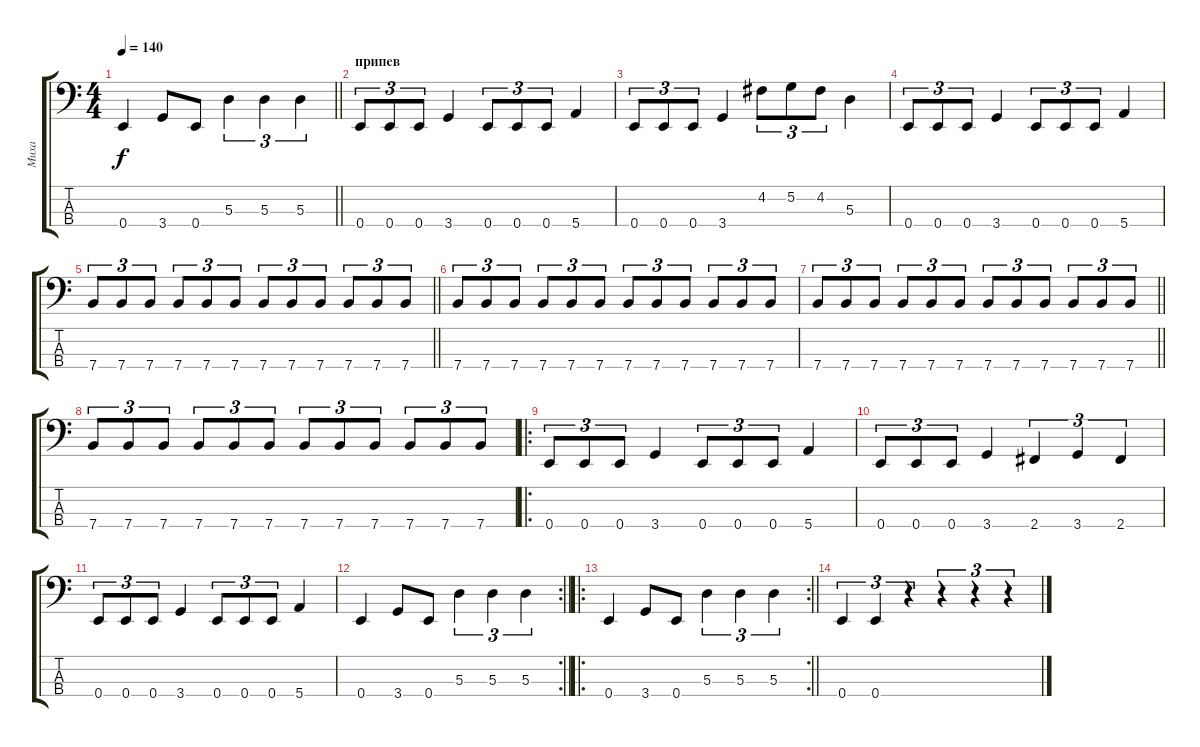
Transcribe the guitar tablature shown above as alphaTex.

\track ("Миха" "Миха") {instrument electricbassfinger}
\staff {score tabs}
\tuning (G2 D2 A1 E1) {hide}
\ts (4 4)
\tempo 140
\clef f4
\barLineRight lightlight
\ks c
0.4.4{dy f} 3.4.8 0.4.8 5.3.4{tu (3 2)} 5.3.4{tu (3 2)} 5.3.4{tu (3 2)} |
\section ("" "припев")
0.4.8{tu (3 2)} 0.4.8{tu (3 2)} 0.4.8{tu (3 2)} 3.4.4 0.4.8{tu (3 2)} 0.4.8{tu (3 2)} 0.4.8{tu (3 2)} 5.4.4 |
0.4.8{tu (3 2)} 0.4.8{tu (3 2)} 0.4.8{tu (3 2)} 3.4.4 4.2.8{tu (3 2)} 5.2.8{tu (3 2)} 4.2.8{tu (3 2)} 5.3.4 |
0.4.8{tu (3 2)} 0.4.8{tu (3 2)} 0.4.8{tu (3 2)} 3.4.4 0.4.8{tu (3 2)} 0.4.8{tu (3 2)} 0.4.8{tu (3 2)} 5.4.4 |
\barLineRight lightlight
7.4.8{tu (3 2)} 7.4.8{tu (3 2)} 7.4.8{tu (3 2)} 7.4.8{tu (3 2)} 7.4.8{tu (3 2)} 7.4.8{tu (3 2)} 7.4.8{tu (3 2)} 7.4.8{tu (3 2)} 7.4.8{tu (3 2)} 7.4.8{tu (3 2)} 7.4.8{tu (3 2)} 7.4.8{tu (3 2)} |
7.4.8{tu (3 2)} 7.4.8{tu (3 2)} 7.4.8{tu (3 2)} 7.4.8{tu (3 2)} 7.4.8{tu (3 2)} 7.4.8{tu (3 2)} 7.4.8{tu (3 2)} 7.4.8{tu (3 2)} 7.4.8{tu (3 2)} 7.4.8{tu (3 2)} 7.4.8{tu (3 2)} 7.4.8{tu (3 2)} |
\barLineRight lightlight
7.4.8{tu (3 2)} 7.4.8{tu (3 2)} 7.4.8{tu (3 2)} 7.4.8{tu (3 2)} 7.4.8{tu (3 2)} 7.4.8{tu (3 2)} 7.4.8{tu (3 2)} 7.4.8{tu (3 2)} 7.4.8{tu (3 2)} 7.4.8{tu (3 2)} 7.4.8{tu (3 2)} 7.4.8{tu (3 2)} |
7.4.8{tu (3 2)} 7.4.8{tu (3 2)} 7.4.8{tu (3 2)} 7.4.8{tu (3 2)} 7.4.8{tu (3 2)} 7.4.8{tu (3 2)} 7.4.8{tu (3 2)} 7.4.8{tu (3 2)} 7.4.8{tu (3 2)} 7.4.8{tu (3 2)} 7.4.8{tu (3 2)} 7.4.8{tu (3 2)} |
\ro
0.4.8{tu (3 2)} 0.4.8{tu (3 2)} 0.4.8{tu (3 2)} 3.4.4 0.4.8{tu (3 2)} 0.4.8{tu (3 2)} 0.4.8{tu (3 2)} 5.4.4 |
0.4.8{tu (3 2)} 0.4.8{tu (3 2)} 0.4.8{tu (3 2)} 3.4.4 2.4.4{tu (3 2)} 3.4.4{tu (3 2)} 2.4.4{tu (3 2)} |
0.4.8{tu (3 2)} 0.4.8{tu (3 2)} 0.4.8{tu (3 2)} 3.4.4 0.4.8{tu (3 2)} 0.4.8{tu (3 2)} 0.4.8{tu (3 2)} 5.4.4 |
\rc 2
\barLineRight lightlight
0.4.4 3.4.8 0.4.8 5.3.4{tu (3 2)} 5.3.4{tu (3 2)} 5.3.4{tu (3 2)} |
\ro
\rc 2
\barLineRight lightlight
0.4.4 3.4.8 0.4.8 5.3.4{tu (3 2)} 5.3.4{tu (3 2)} 5.3.4{tu (3 2)} |
0.4.4{tu (3 2)} 0.4.4{tu (3 2)} r.4{tu (3 2)} r.4{tu (3 2)} r.4{tu (3 2)} r.4{tu (3 2)}
